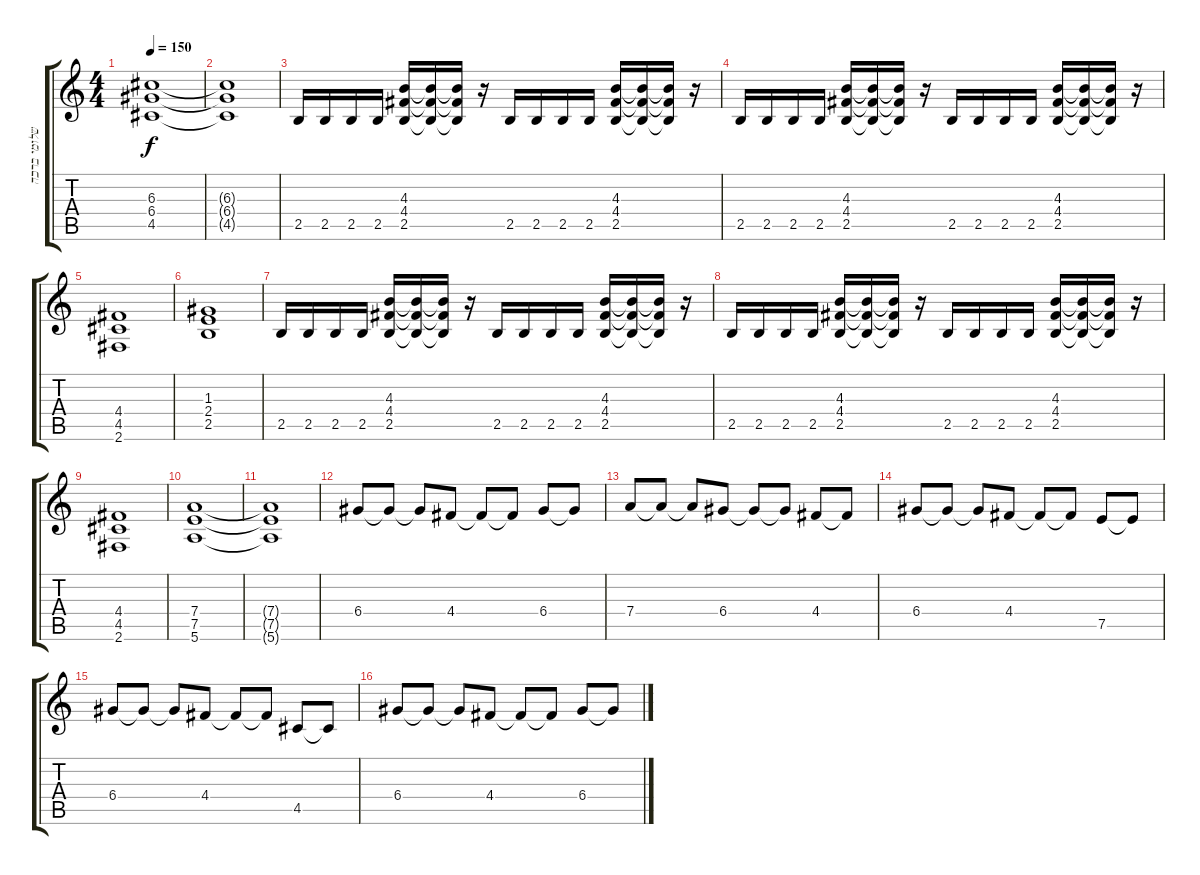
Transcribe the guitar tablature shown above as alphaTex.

\track ("שלומי ברכה" "שלומי ברכה") {instrument distortionguitar}
\staff {score tabs}
\tuning (E4 B3 G3 D3 A2 E2) {hide}
\ts (4 4)
\tempo 150
\clef g2
\ks c
(6.3 6.4 4.5).1{dy f} |
(6.3{t} 6.4{t} 4.5{t}).1 |
2.5.16 2.5.16 2.5.16 2.5.16 (4.3 4.4 2.5).16 (4.3{t} 4.4{t} 2.5{t}).16 (4.3{t} 4.4{t} 2.5{t}).16 r.16 2.5.16 2.5.16 2.5.16 2.5.16 (4.3 4.4 2.5).16 (4.3{t} 4.4{t} 2.5{t}).16 (4.3{t} 4.4{t} 2.5{t}).16 r.16 |
2.5.16 2.5.16 2.5.16 2.5.16 (4.3 4.4 2.5).16 (4.3{t} 4.4{t} 2.5{t}).16 (4.3{t} 4.4{t} 2.5{t}).16 r.16 2.5.16 2.5.16 2.5.16 2.5.16 (4.3 4.4 2.5).16 (4.3{t} 4.4{t} 2.5{t}).16 (4.3{t} 4.4{t} 2.5{t}).16 r.16 |
(4.4 4.5 2.6).1 |
(1.3 2.4 2.5).1 |
2.5.16 2.5.16 2.5.16 2.5.16 (4.3 4.4 2.5).16 (4.3{t} 4.4{t} 2.5{t}).16 (4.3{t} 4.4{t} 2.5{t}).16 r.16 2.5.16 2.5.16 2.5.16 2.5.16 (4.3 4.4 2.5).16 (4.3{t} 4.4{t} 2.5{t}).16 (4.3{t} 4.4{t} 2.5{t}).16 r.16 |
2.5.16 2.5.16 2.5.16 2.5.16 (4.3 4.4 2.5).16 (4.3{t} 4.4{t} 2.5{t}).16 (4.3{t} 4.4{t} 2.5{t}).16 r.16 2.5.16 2.5.16 2.5.16 2.5.16 (4.3 4.4 2.5).16 (4.3{t} 4.4{t} 2.5{t}).16 (4.3{t} 4.4{t} 2.5{t}).16 r.16 |
(4.4 4.5 2.6).1 |
(7.4 7.5 5.6).1 |
(7.4{t} 7.5{t} 5.6{t}).1 |
6.4.8 6.4{t}.8 6.4{t}.8 4.4.8 4.4{t}.8 4.4{t}.8 6.4.8 6.4{t}.8 |
7.4.8 7.4{t}.8 7.4{t}.8 6.4.8 6.4{t}.8 6.4{t}.8 4.4.8 4.4{t}.8 |
6.4.8 6.4{t}.8 6.4{t}.8 4.4.8 4.4{t}.8 4.4{t}.8 7.5.8 7.5{t}.8 |
6.4.8 6.4{t}.8 6.4{t}.8 4.4.8 4.4{t}.8 4.4{t}.8 4.5.8 4.5{t}.8 |
6.4.8 6.4{t}.8 6.4{t}.8 4.4.8 4.4{t}.8 4.4{t}.8 6.4.8 6.4{t}.8
